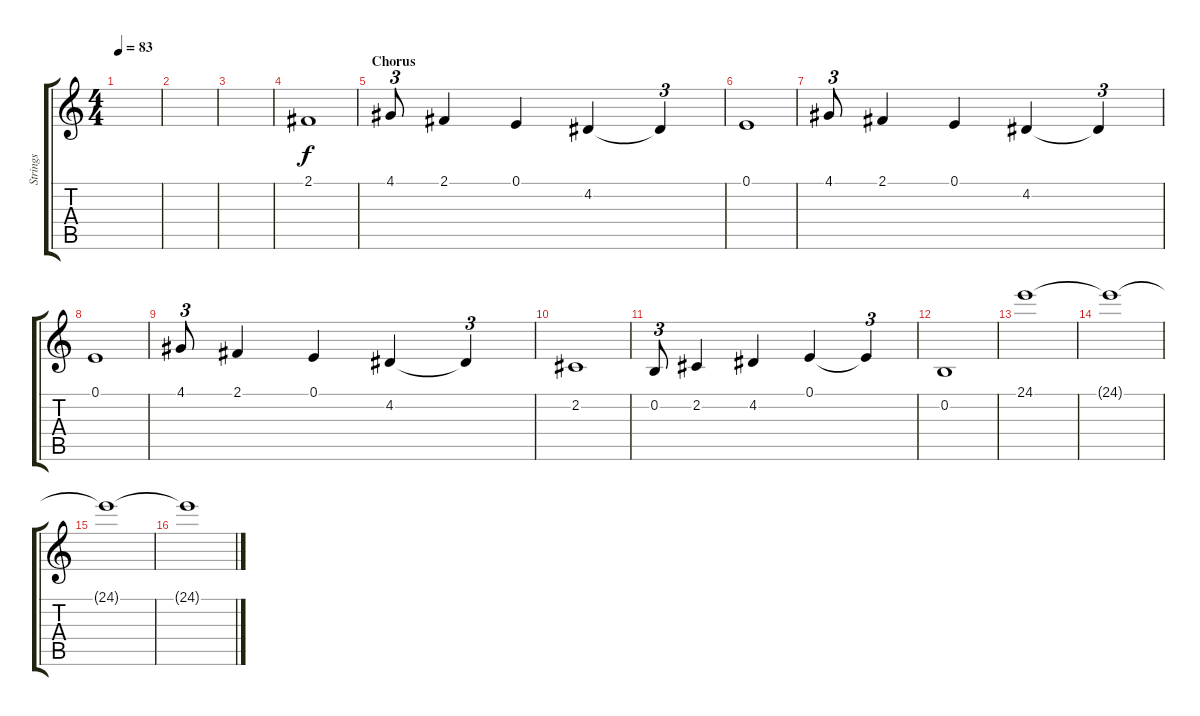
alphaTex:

\track ("Strings" "Strings") {instrument stringensemble1}
\staff {score tabs}
\tuning (E4 B3 G3 D3 A2 E2) {hide}
\ts (4 4)
\tempo 83
\clef g2
\ks c
|
|
|
2.1.1 |
\section ("" "Chorus")
4.1.8{tu (3 2)} 2.1.4 0.1.4 4.2.4 4.2{t}.4{tu (3 2)} |
0.1.1 |
4.1.8{tu (3 2)} 2.1.4 0.1.4 4.2.4 4.2{t}.4{tu (3 2)} |
0.1.1 |
4.1.8{tu (3 2)} 2.1.4 0.1.4 4.2.4 4.2{t}.4{tu (3 2)} |
2.2.1 |
0.2.8{tu (3 2)} 2.2.4 4.2.4 0.1.4 0.1{t}.4{tu (3 2)} |
0.2.1 |
24.1.1{volume 4} |
24.1{t}.1 |
24.1{t}.1 |
24.1{t}.1
